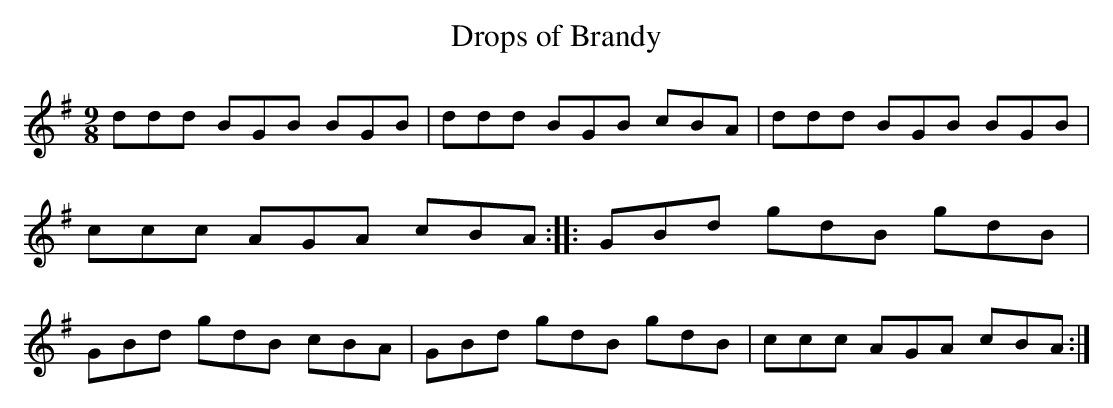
X:1
T:Drops of Brandy
M:9/8
K:G
ddd BGB BGB|ddd BGB cBA|ddd BGB BGB|ccc AGA cBA::\
GBd gdB gdB|GBd gdB cBA|GBd gdB gdB|ccc AGA cBA:|
